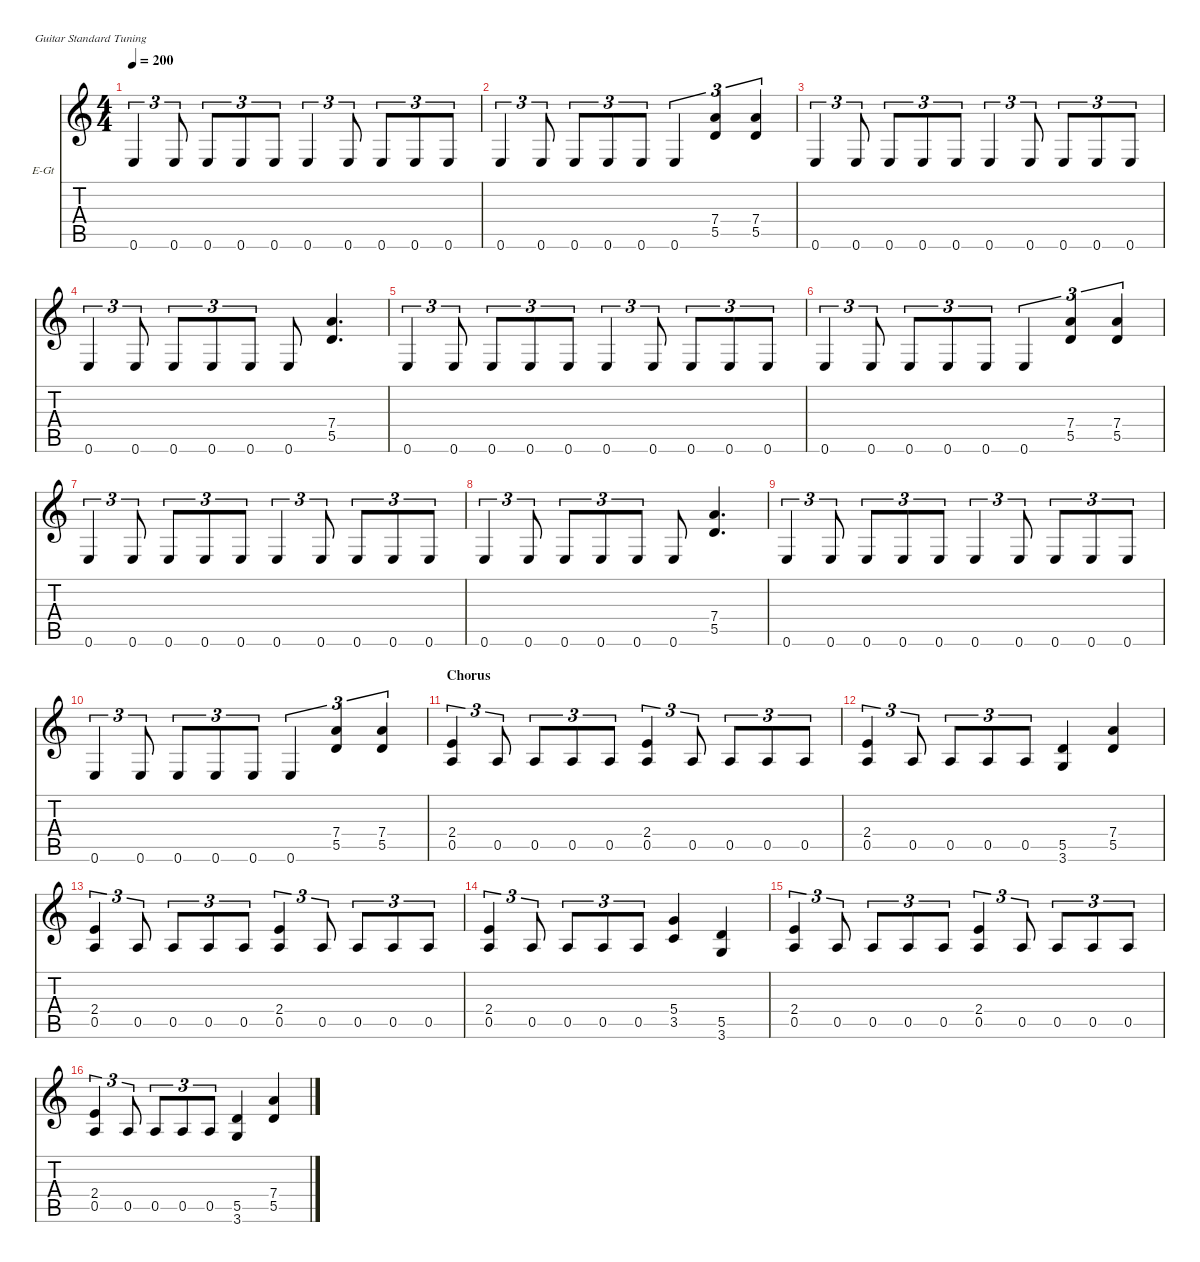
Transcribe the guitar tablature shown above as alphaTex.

\hideDynamics
\bracketExtendMode nobrackets
\firstSystemTrackNameOrientation horizontal
\otherSystemsTrackNameOrientation horizontal
\track ("Guitar 1" "E-Gt") {instrument distortionguitar}
\staff {score tabs}
\tuning (E4 B3 G3 D3 A2 E2)
\ts (4 4)
\tempo 200
\clef g2
\ks c
0.6.4{tu (3 2) dy f beam Up} 0.6.8{tu (3 2) beam Up} 0.6.8{tu (3 2) beam Up} 0.6.8{tu (3 2) beam Up} 0.6.8{tu (3 2) beam Up} 0.6.4{tu (3 2) beam Up} 0.6.8{tu (3 2) beam Up} 0.6.8{tu (3 2) beam Up} 0.6.8{tu (3 2) beam Up} 0.6.8{tu (3 2) beam Up} |
0.6.4{tu (3 2) beam Up} 0.6.8{tu (3 2) beam Up} 0.6.8{tu (3 2) beam Up} 0.6.8{tu (3 2) beam Up} 0.6.8{tu (3 2) beam Up} 0.6.4{tu (3 2) beam Up} (7.4 5.5).4{tu (3 2) beam Up} (7.4 5.5).4{tu (3 2) beam Up} |
0.6.4{tu (3 2) beam Up} 0.6.8{tu (3 2) beam Up} 0.6.8{tu (3 2) beam Up} 0.6.8{tu (3 2) beam Up} 0.6.8{tu (3 2) beam Up} 0.6.4{tu (3 2) beam Up} 0.6.8{tu (3 2) beam Up} 0.6.8{tu (3 2) beam Up} 0.6.8{tu (3 2) beam Up} 0.6.8{tu (3 2) beam Up} |
0.6.4{tu (3 2) beam Up} 0.6.8{tu (3 2) beam Up} 0.6.8{tu (3 2) beam Up} 0.6.8{tu (3 2) beam Up} 0.6.8{tu (3 2) beam Up} 0.6.8{beam Up} (7.4 5.5).4{d beam Up} |
0.6.4{tu (3 2) beam Up} 0.6.8{tu (3 2) beam Up} 0.6.8{tu (3 2) beam Up} 0.6.8{tu (3 2) beam Up} 0.6.8{tu (3 2) beam Up} 0.6.4{tu (3 2) beam Up} 0.6.8{tu (3 2) beam Up} 0.6.8{tu (3 2) beam Up} 0.6.8{tu (3 2) beam Up} 0.6.8{tu (3 2) beam Up} |
0.6.4{tu (3 2) beam Up} 0.6.8{tu (3 2) beam Up} 0.6.8{tu (3 2) beam Up} 0.6.8{tu (3 2) beam Up} 0.6.8{tu (3 2) beam Up} 0.6.4{tu (3 2) beam Up} (7.4 5.5).4{tu (3 2) beam Up} (7.4 5.5).4{tu (3 2) beam Up} |
0.6.4{tu (3 2) beam Up} 0.6.8{tu (3 2) beam Up} 0.6.8{tu (3 2) beam Up} 0.6.8{tu (3 2) beam Up} 0.6.8{tu (3 2) beam Up} 0.6.4{tu (3 2) beam Up} 0.6.8{tu (3 2) beam Up} 0.6.8{tu (3 2) beam Up} 0.6.8{tu (3 2) beam Up} 0.6.8{tu (3 2) beam Up} |
0.6.4{tu (3 2) beam Up} 0.6.8{tu (3 2) beam Up} 0.6.8{tu (3 2) beam Up} 0.6.8{tu (3 2) beam Up} 0.6.8{tu (3 2) beam Up} 0.6.8{beam Up} (7.4 5.5).4{d beam Up} |
0.6.4{tu (3 2) beam Up} 0.6.8{tu (3 2) beam Up} 0.6.8{tu (3 2) beam Up} 0.6.8{tu (3 2) beam Up} 0.6.8{tu (3 2) beam Up} 0.6.4{tu (3 2) beam Up} 0.6.8{tu (3 2) beam Up} 0.6.8{tu (3 2) beam Up} 0.6.8{tu (3 2) beam Up} 0.6.8{tu (3 2) beam Up} |
0.6.4{tu (3 2) beam Up} 0.6.8{tu (3 2) beam Up} 0.6.8{tu (3 2) beam Up} 0.6.8{tu (3 2) beam Up} 0.6.8{tu (3 2) beam Up} 0.6.4{tu (3 2) beam Up} (7.4 5.5).4{tu (3 2) beam Up} (7.4 5.5).4{tu (3 2) beam Up} |
\section ("" "Chorus")
(2.4 0.5).4{tu (3 2) beam Up} 0.5.8{tu (3 2) beam Up} 0.5.8{tu (3 2) beam Up} 0.5.8{tu (3 2) beam Up} 0.5.8{tu (3 2) beam Up} (2.4 0.5).4{tu (3 2) beam Up} 0.5.8{tu (3 2) beam Up} 0.5.8{tu (3 2) beam Up} 0.5.8{tu (3 2) beam Up} 0.5.8{tu (3 2) beam Up} |
(2.4 0.5).4{tu (3 2) beam Up} 0.5.8{tu (3 2) beam Up} 0.5.8{tu (3 2) beam Up} 0.5.8{tu (3 2) beam Up} 0.5.8{tu (3 2) beam Up} (5.5 3.6).4{beam Up} (7.4 5.5).4{beam Up} |
(2.4 0.5).4{tu (3 2) beam Up} 0.5.8{tu (3 2) beam Up} 0.5.8{tu (3 2) beam Up} 0.5.8{tu (3 2) beam Up} 0.5.8{tu (3 2) beam Up} (2.4 0.5).4{tu (3 2) beam Up} 0.5.8{tu (3 2) beam Up} 0.5.8{tu (3 2) beam Up} 0.5.8{tu (3 2) beam Up} 0.5.8{tu (3 2) beam Up} |
(2.4 0.5).4{tu (3 2) beam Up} 0.5.8{tu (3 2) beam Up} 0.5.8{tu (3 2) beam Up} 0.5.8{tu (3 2) beam Up} 0.5.8{tu (3 2) beam Up} (5.4 3.5).4{beam Up} (5.5 3.6).4{beam Up} |
(2.4 0.5).4{tu (3 2) beam Up} 0.5.8{tu (3 2) beam Up} 0.5.8{tu (3 2) beam Up} 0.5.8{tu (3 2) beam Up} 0.5.8{tu (3 2) beam Up} (2.4 0.5).4{tu (3 2) beam Up} 0.5.8{tu (3 2) beam Up} 0.5.8{tu (3 2) beam Up} 0.5.8{tu (3 2) beam Up} 0.5.8{tu (3 2) beam Up} |
(2.4 0.5).4{tu (3 2) beam Up} 0.5.8{tu (3 2) beam Up} 0.5.8{tu (3 2) beam Up} 0.5.8{tu (3 2) beam Up} 0.5.8{tu (3 2) beam Up} (5.5 3.6).4{beam Up} (7.4 5.5).4{beam Up}
